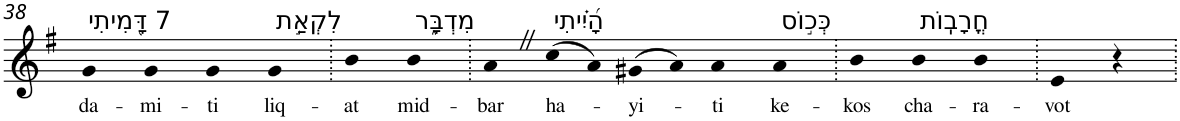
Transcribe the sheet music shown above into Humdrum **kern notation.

**kern	**text
*part1	*part1
*staff1	*staff1
*I"Piano	*
*I'Pno	*
!!LO:PB:g=z
*clefG2	*
*k[f#]	*
*G:	*
=38	=38
!LO:TX:a:t=7 דָּ֭מִיתִי	!
!	!LO:LY:b
4g	da-
!	!LO:LY:b
4g	-mi-
!	!LO:LY:b
4g	-ti
!LO:TX:a:t=לִקְאַ֣ת	!
!	!LO:LY:b
4g	liq-
=39.	=39.
!	!LO:LY:b
4b	-at
!LO:TX:a:t=מִדְבָּ֑ר	!
!	!LO:LY:b
4b	mid-
=40.	=40.
!	!LO:LY:b
4aZ	-bar
!LO:TX:a:t=הָ֝יִ֗יתִי	!
!	!LO:LY:b
(>8cc	ha-
8a)	.
!	!LO:LY:b
(>8g#X	-yi-
8a)	.
!	!LO:LY:b
4a	-ti
!LO:TX:a:t=כְּכ֣וֹס	!
!	!LO:LY:b
4a	ke-
=41.	=41.
!	!LO:LY:b
4b	-kos
!LO:TX:a:t=חֳרָבֽוֹת	!
!	!LO:LY:b
4b	cha-
!	!LO:LY:b
4b	-ra-
=42.	=42.
!	!LO:LY:b
4e	-vot
4r	.
=.	=.
*-	*-
